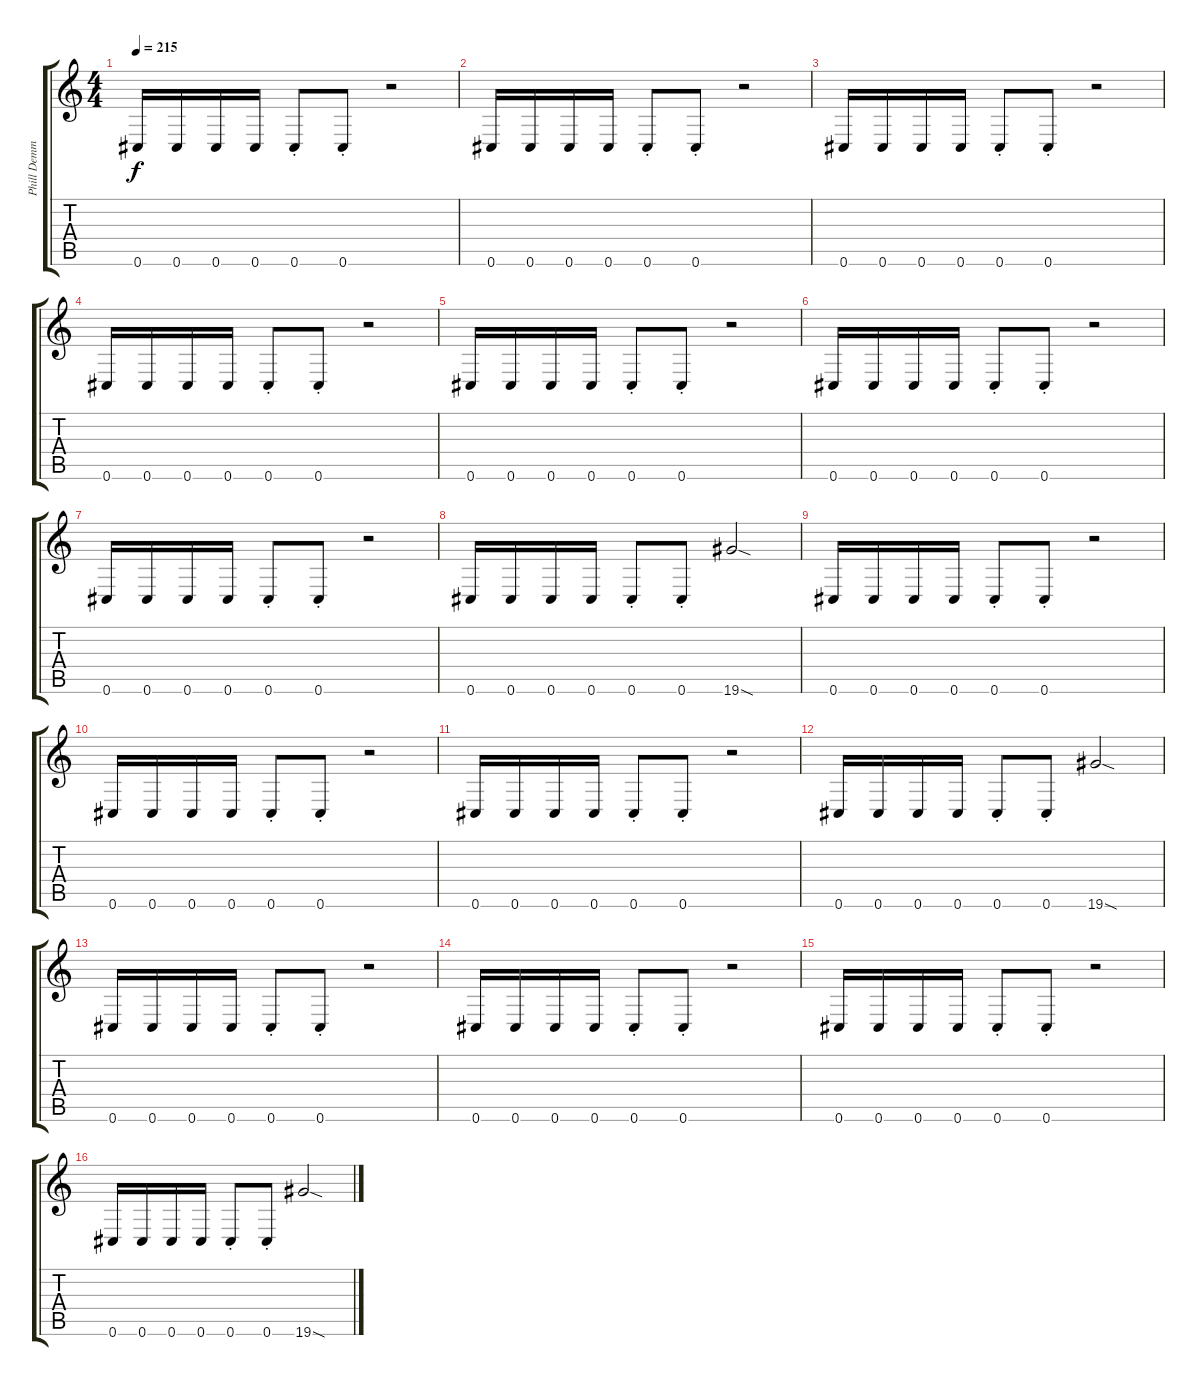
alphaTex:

\track ("Phill Demmel" "Phill Demm") {instrument distortionguitar}
\staff {score tabs}
\tuning (Db4 Ab3 E3 B2 Gb2 Db2) {hide}
\ts (4 4)
\tempo 215
\clef g2
\ks c
0.6.16{dy f} 0.6.16 0.6.16 0.6.16 0.6{st}.8 0.6{st}.8 r.2 |
0.6.16 0.6.16 0.6.16 0.6.16 0.6{st}.8 0.6{st}.8 r.2 |
0.6.16 0.6.16 0.6.16 0.6.16 0.6{st}.8 0.6{st}.8 r.2 |
0.6.16 0.6.16 0.6.16 0.6.16 0.6{st}.8 0.6{st}.8 r.2 |
0.6.16 0.6.16 0.6.16 0.6.16 0.6{st}.8 0.6{st}.8 r.2 |
0.6.16 0.6.16 0.6.16 0.6.16 0.6{st}.8 0.6{st}.8 r.2 |
0.6.16 0.6.16 0.6.16 0.6.16 0.6{st}.8 0.6{st}.8 r.2 |
0.6.16 0.6.16 0.6.16 0.6.16 0.6{st}.8 0.6{st}.8 19.6{sod}.2 |
0.6.16 0.6.16 0.6.16 0.6.16 0.6{st}.8 0.6{st}.8 r.2 |
0.6.16 0.6.16 0.6.16 0.6.16 0.6{st}.8 0.6{st}.8 r.2 |
0.6.16 0.6.16 0.6.16 0.6.16 0.6{st}.8 0.6{st}.8 r.2 |
0.6.16 0.6.16 0.6.16 0.6.16 0.6{st}.8 0.6{st}.8 19.6{sod}.2 |
0.6.16 0.6.16 0.6.16 0.6.16 0.6{st}.8 0.6{st}.8 r.2 |
0.6.16 0.6.16 0.6.16 0.6.16 0.6{st}.8 0.6{st}.8 r.2 |
0.6.16 0.6.16 0.6.16 0.6.16 0.6{st}.8 0.6{st}.8 r.2 |
0.6.16 0.6.16 0.6.16 0.6.16 0.6{st}.8 0.6{st}.8 19.6{sod}.2
